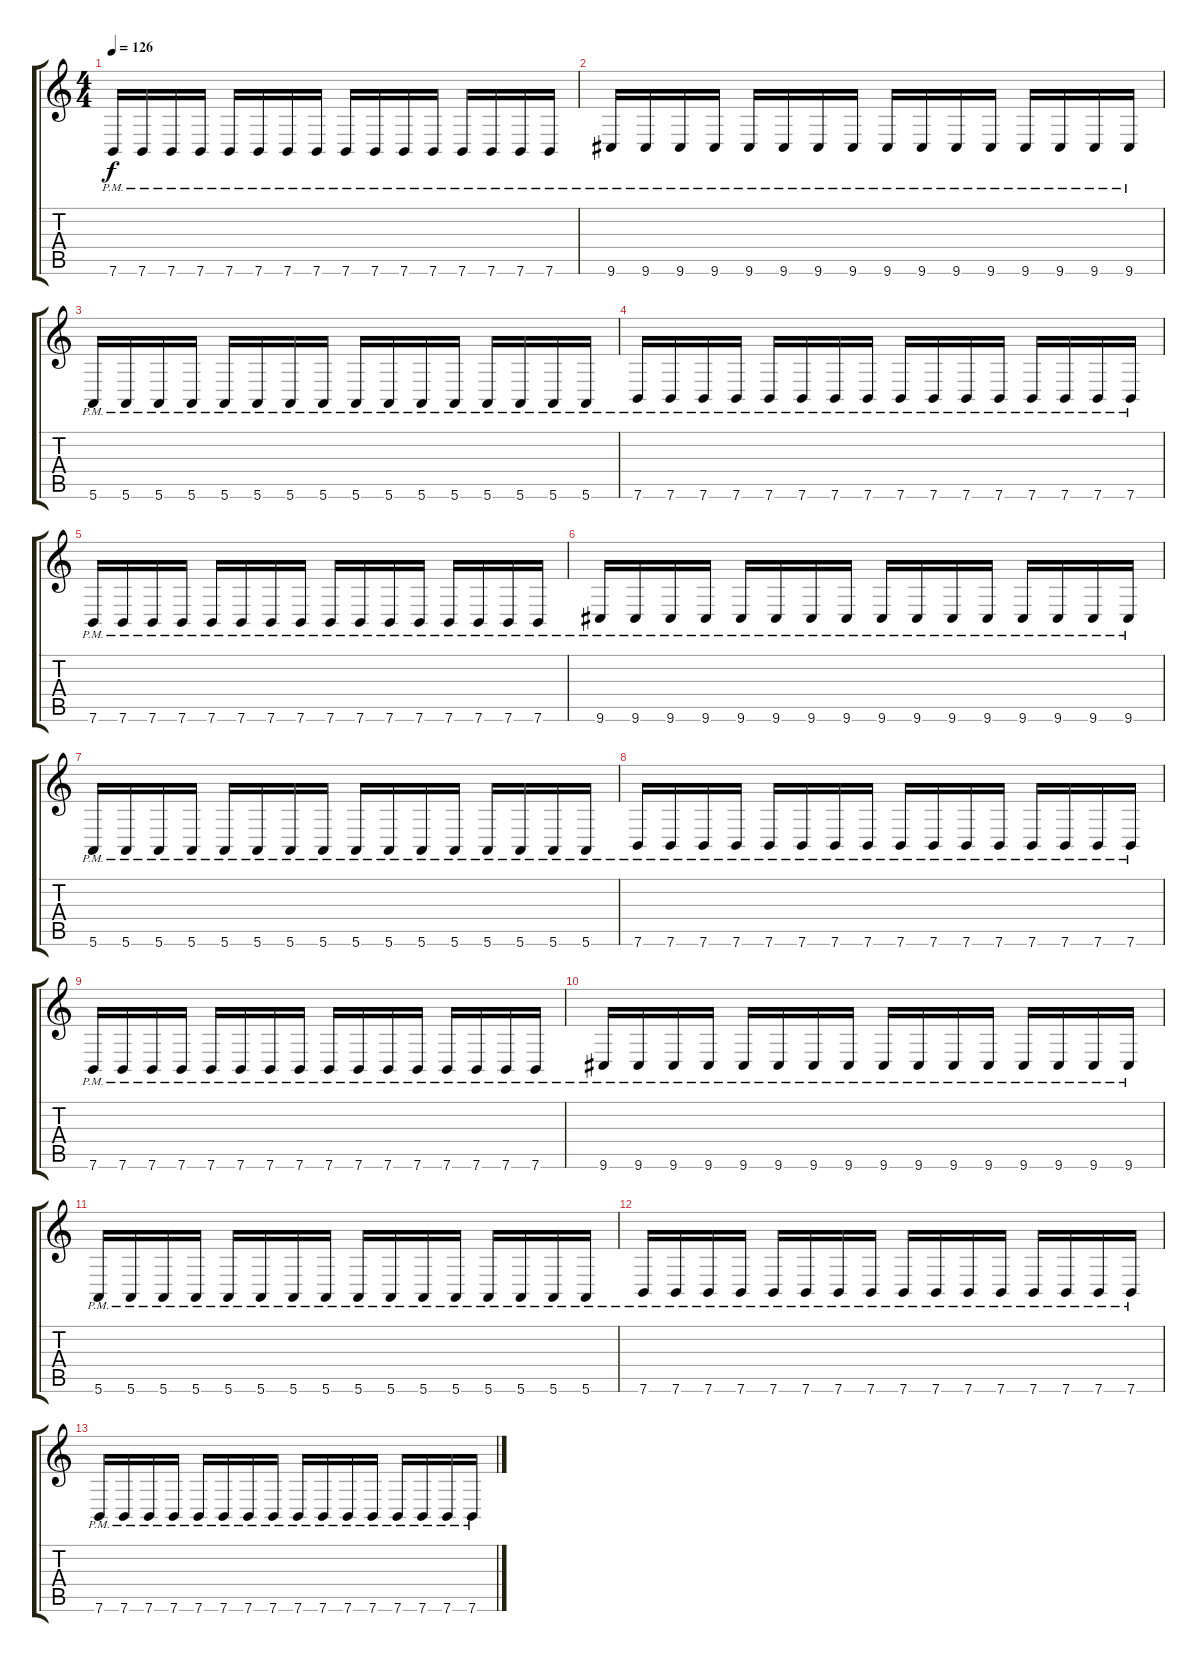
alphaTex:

\track "" {instrument fx7echoes}
\staff {score tabs}
\tuning (E4 B3 G3 D3 A2 E2) {hide}
\ts (4 4)
\tempo 126
\clef g2
\ks c
7.6{pm}.16{dy f} 7.6{pm}.16 7.6{pm}.16 7.6{pm}.16 7.6{pm}.16 7.6{pm}.16 7.6{pm}.16 7.6{pm}.16 7.6{pm}.16 7.6{pm}.16 7.6{pm}.16 7.6{pm}.16 7.6{pm}.16 7.6{pm}.16 7.6{pm}.16 7.6{pm}.16 |
9.6{pm}.16 9.6{pm}.16 9.6{pm}.16 9.6{pm}.16 9.6{pm}.16 9.6{pm}.16 9.6{pm}.16 9.6{pm}.16 9.6{pm}.16 9.6{pm}.16 9.6{pm}.16 9.6{pm}.16 9.6{pm}.16 9.6{pm}.16 9.6{pm}.16 9.6{pm}.16 |
5.6{pm}.16 5.6{pm}.16 5.6{pm}.16 5.6{pm}.16 5.6{pm}.16 5.6{pm}.16 5.6{pm}.16 5.6{pm}.16 5.6{pm}.16 5.6{pm}.16 5.6{pm}.16 5.6{pm}.16 5.6{pm}.16 5.6{pm}.16 5.6{pm}.16 5.6{pm}.16 |
7.6{pm}.16 7.6{pm}.16 7.6{pm}.16 7.6{pm}.16 7.6{pm}.16 7.6{pm}.16 7.6{pm}.16 7.6{pm}.16 7.6{pm}.16 7.6{pm}.16 7.6{pm}.16 7.6{pm}.16 7.6{pm}.16 7.6{pm}.16 7.6{pm}.16 7.6{pm}.16 |
7.6{pm}.16 7.6{pm}.16 7.6{pm}.16 7.6{pm}.16 7.6{pm}.16 7.6{pm}.16 7.6{pm}.16 7.6{pm}.16 7.6{pm}.16 7.6{pm}.16 7.6{pm}.16 7.6{pm}.16 7.6{pm}.16 7.6{pm}.16 7.6{pm}.16 7.6{pm}.16 |
9.6{pm}.16 9.6{pm}.16 9.6{pm}.16 9.6{pm}.16 9.6{pm}.16 9.6{pm}.16 9.6{pm}.16 9.6{pm}.16 9.6{pm}.16 9.6{pm}.16 9.6{pm}.16 9.6{pm}.16 9.6{pm}.16 9.6{pm}.16 9.6{pm}.16 9.6{pm}.16 |
5.6{pm}.16 5.6{pm}.16 5.6{pm}.16 5.6{pm}.16 5.6{pm}.16 5.6{pm}.16 5.6{pm}.16 5.6{pm}.16 5.6{pm}.16 5.6{pm}.16 5.6{pm}.16 5.6{pm}.16 5.6{pm}.16 5.6{pm}.16 5.6{pm}.16 5.6{pm}.16 |
7.6{pm}.16 7.6{pm}.16 7.6{pm}.16 7.6{pm}.16 7.6{pm}.16 7.6{pm}.16 7.6{pm}.16 7.6{pm}.16 7.6{pm}.16 7.6{pm}.16 7.6{pm}.16 7.6{pm}.16 7.6{pm}.16 7.6{pm}.16 7.6{pm}.16 7.6{pm}.16 |
7.6{pm}.16 7.6{pm}.16 7.6{pm}.16 7.6{pm}.16 7.6{pm}.16 7.6{pm}.16 7.6{pm}.16 7.6{pm}.16 7.6{pm}.16 7.6{pm}.16 7.6{pm}.16 7.6{pm}.16 7.6{pm}.16 7.6{pm}.16 7.6{pm}.16 7.6{pm}.16 |
9.6{pm}.16 9.6{pm}.16 9.6{pm}.16 9.6{pm}.16 9.6{pm}.16 9.6{pm}.16 9.6{pm}.16 9.6{pm}.16 9.6{pm}.16 9.6{pm}.16 9.6{pm}.16 9.6{pm}.16 9.6{pm}.16 9.6{pm}.16 9.6{pm}.16 9.6{pm}.16 |
5.6{pm}.16 5.6{pm}.16 5.6{pm}.16 5.6{pm}.16 5.6{pm}.16 5.6{pm}.16 5.6{pm}.16 5.6{pm}.16 5.6{pm}.16 5.6{pm}.16 5.6{pm}.16 5.6{pm}.16 5.6{pm}.16 5.6{pm}.16 5.6{pm}.16 5.6{pm}.16 |
7.6{pm}.16 7.6{pm}.16 7.6{pm}.16 7.6{pm}.16 7.6{pm}.16 7.6{pm}.16 7.6{pm}.16 7.6{pm}.16 7.6{pm}.16 7.6{pm}.16 7.6{pm}.16 7.6{pm}.16 7.6{pm}.16 7.6{pm}.16 7.6{pm}.16 7.6{pm}.16 |
7.6{pm}.16 7.6{pm}.16 7.6{pm}.16 7.6{pm}.16 7.6{pm}.16 7.6{pm}.16 7.6{pm}.16 7.6{pm}.16 7.6{pm}.16 7.6{pm}.16 7.6{pm}.16 7.6{pm}.16 7.6{pm}.16 7.6{pm}.16 7.6{pm}.16 7.6{pm}.16
